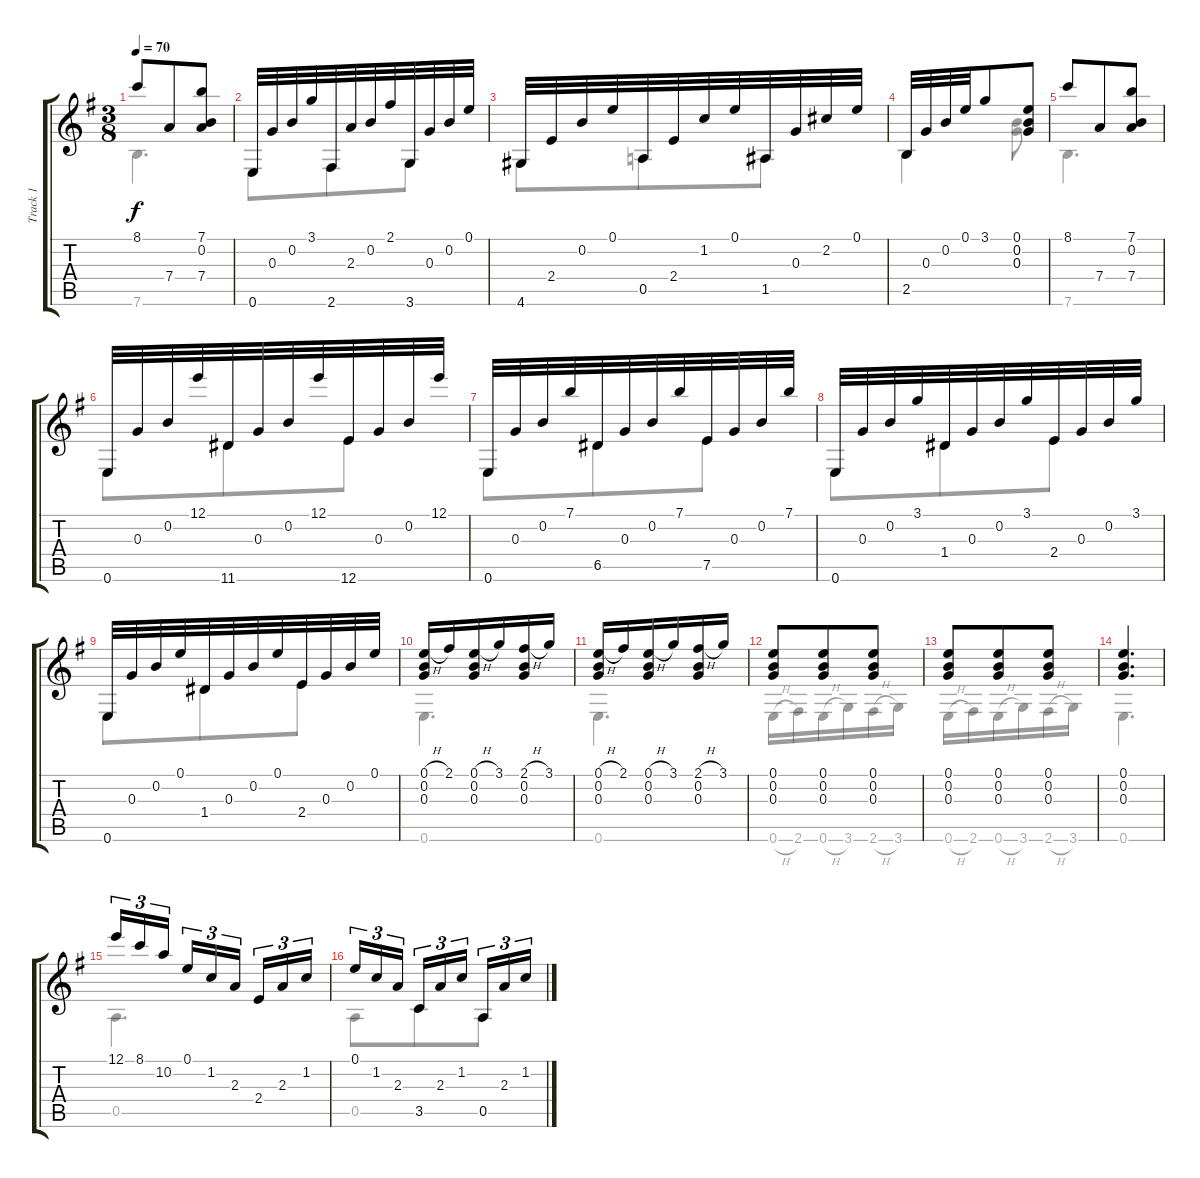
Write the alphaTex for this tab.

\track ("Track 1" "Track 1") {instrument acousticguitarnylon}
\staff {score tabs}
\tuning (E4 B3 G3 D3 A2 E2) {hide}
\voice
\ts (3 8)
\tempo 70
\clef g2
\ks g
8.1.8{dy f} 7.4.8 (7.1 0.2 7.4).8 |
0.6.32 0.3.32 0.2.32 3.1.32 2.6.32 2.3.32 0.2.32 2.1.32 3.6.32 0.3.32 0.2.32 0.1.32 |
4.6.32 2.4.32 0.2.32 0.1.32 0.5.32 2.4.32 1.2.32 0.1.32 1.5.32 0.3.32 2.2.32 0.1.32 |
2.5.32 0.3.32 0.2.32 0.1.32 3.1.8 (0.1 0.2 0.3).8 |
8.1.8 7.4.8 (7.1 0.2 7.4).8 |
0.6.32 0.3.32 0.2.32 12.1.32 11.6.32 0.3.32 0.2.32 12.1.32 12.6.32 0.3.32 0.2.32 12.1.32 |
0.6.32 0.3.32 0.2.32 7.1.32 6.5.32 0.3.32 0.2.32 7.1.32 7.5.32 0.3.32 0.2.32 7.1.32 |
0.6.32 0.3.32 0.2.32 3.1.32 1.4.32 0.3.32 0.2.32 3.1.32 2.4.32 0.3.32 0.2.32 3.1.32 |
0.6.32 0.3.32 0.2.32 0.1.32 1.4.32 0.3.32 0.2.32 0.1.32 2.4.32 0.3.32 0.2.32 0.1.32 |
(0.1{h} 0.2 0.3).16 2.1.16 (0.1{h} 0.2 0.3).16 3.1.16 (2.1{h} 0.2 0.3).16 3.1.16 |
(0.1{h} 0.2 0.3).16 2.1.16 (0.1{h} 0.2 0.3).16 3.1.16 (2.1{h} 0.2 0.3).16 3.1.16 |
(0.1 0.2 0.3).8 (0.1 0.2 0.3).8 (0.1 0.2 0.3).8 |
(0.1 0.2 0.3).8 (0.1 0.2 0.3).8 (0.1 0.2 0.3).8 |
(0.1 0.2 0.3).4{d} |
12.1.16{tu (3 2)} 8.1.16{tu (3 2)} 10.2.16{tu (3 2)} 0.1.16{tu (3 2)} 1.2.16{tu (3 2)} 2.3.16{tu (3 2)} 2.4.16{tu (3 2)} 2.3.16{tu (3 2)} 1.2.16{tu (3 2)} |
0.1.16{tu (3 2)} 1.2.16{tu (3 2)} 2.3.16{tu (3 2)} 3.5.16{tu (3 2)} 2.3.16{tu (3 2)} 1.2.16{tu (3 2)} 0.5.16{tu (3 2)} 2.3.16{tu (3 2)} 1.2.16{tu (3 2)}
\voice
\clef g2
\ottava regular
\simile none
\ks g
7.6.4{d dy f} |
0.6.8 2.6.8 3.6.8 |
4.6.8 0.5.8 1.5.8 |
2.5.4 (0.2 0.3).8 |
7.6.4{d} |
0.6.8 11.6.8 12.6.8 |
0.6.8 6.5.8 7.5.8 |
0.6.8 1.4.8 2.4.8 |
0.6.8 1.4.8 2.4.8 |
0.6.4{d} |
0.6.4{d} |
0.6{h}.16 2.6.16 0.6{h}.16 3.6.16 2.6{h}.16 3.6.16 |
0.6{h}.16 2.6.16 0.6{h}.16 3.6.16 2.6{h}.16 3.6.16 |
0.6.4{d} |
0.5.4{d} |
0.5.8 3.5.8 0.5.8
